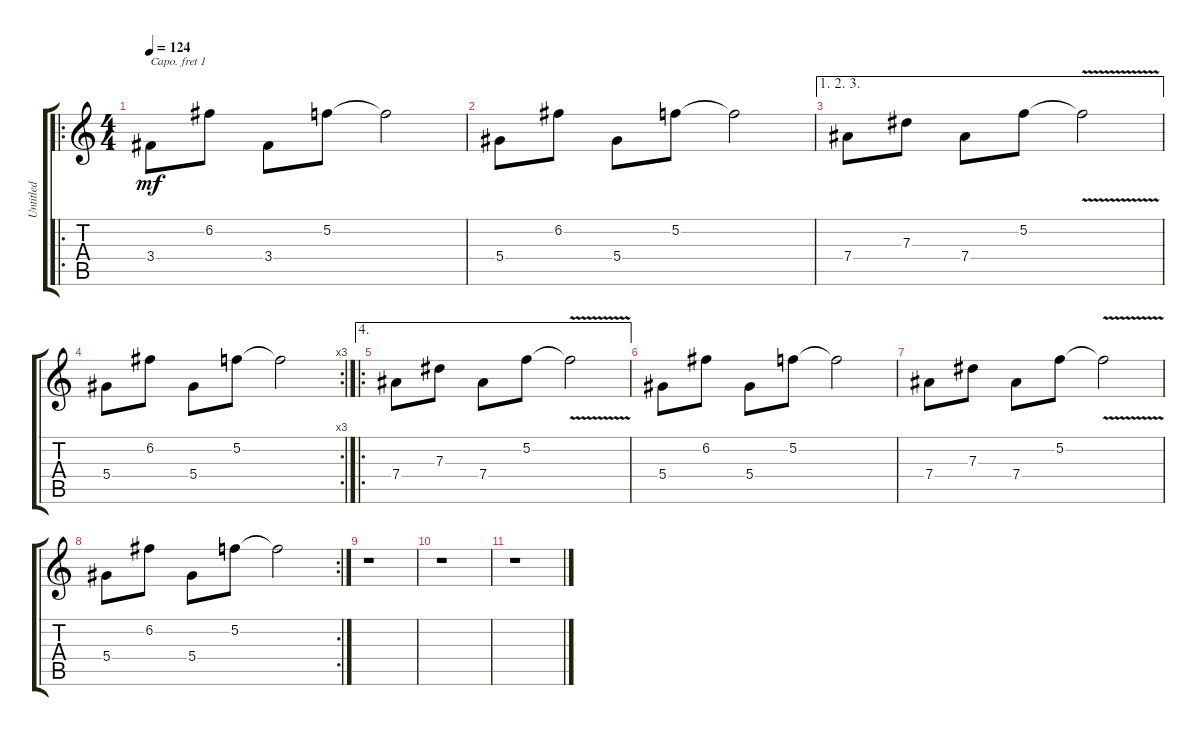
\track ("Untitled" "Untitled") {instrument electricguitarmuted}
\staff {score tabs}
\capo 1
\tuning (E4 B3 G3 D3 A2 E2) {hide}
\ro
\ts (4 4)
\tempo 124
\clef g2
\ks c
3.4.8{dy mf} 6.2.8 3.4.8 5.2.8 5.2{t}.2 |
5.4.8 6.2.8 5.4.8 5.2.8 5.2{t}.2 |
\ae (1 2 3)
7.4.8 7.3.8 7.4.8 5.2.8 5.2{v t}.2 |
\rc 3
5.4.8 6.2.8 5.4.8 5.2.8 5.2{t}.2 |
\ae 4
\ro
7.4.8 7.3.8 7.4.8 5.2.8 5.2{v t}.2 |
5.4.8 6.2.8 5.4.8 5.2.8 5.2{t}.2 |
7.4.8 7.3.8 7.4.8 5.2.8 5.2{v t}.2 |
\rc 2
5.4.8 6.2.8 5.4.8 5.2.8 5.2{t}.2 |
r.1 |
r.1 |
r.1
